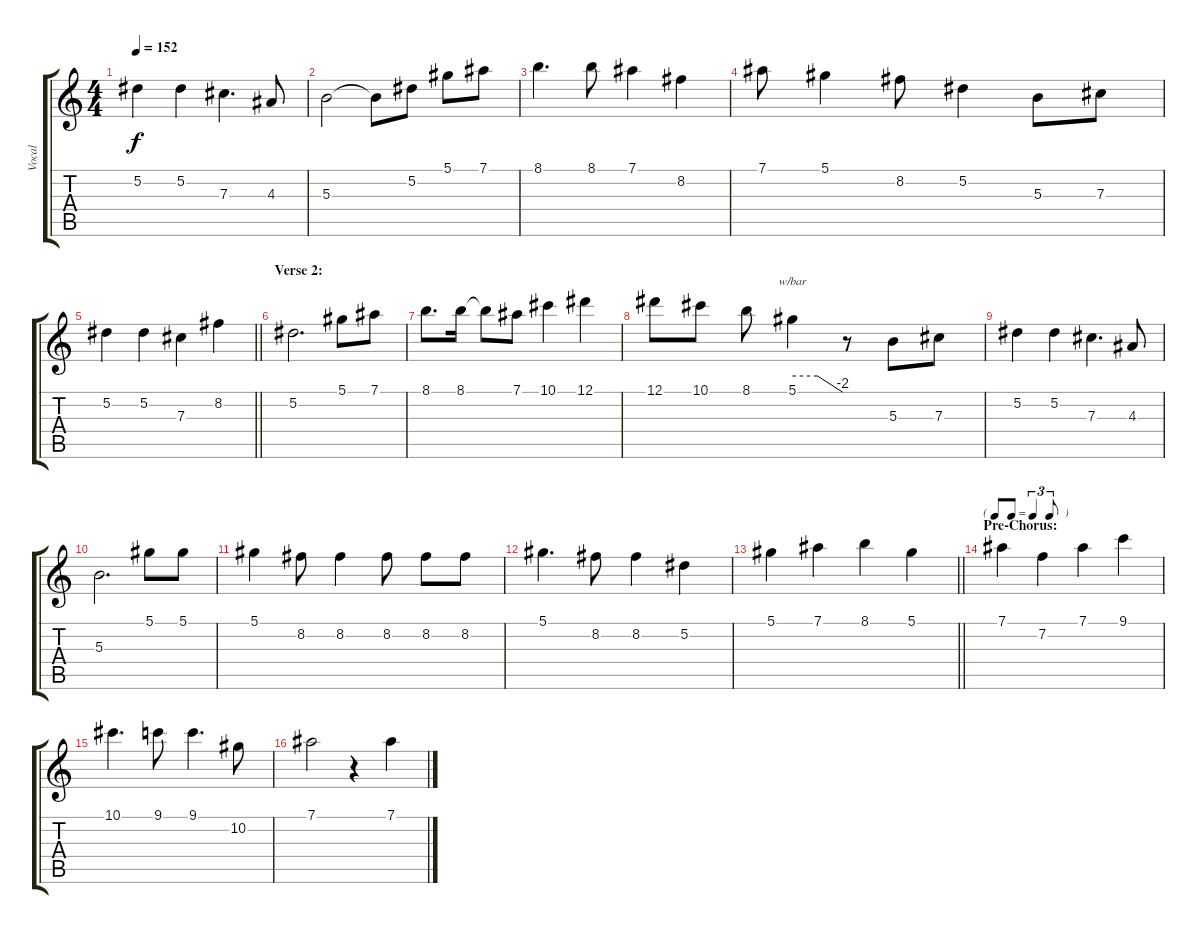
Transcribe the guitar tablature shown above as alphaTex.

\track ("Vocal" "Vocal") {instrument distortionguitar}
\staff {score tabs}
\tuning (Eb4 Bb3 Gb3 Db3 Ab2 Eb2) {hide}
\ts (4 4)
\tempo 152
\clef g2
\ks c
5.2.4{dy f} 5.2.4 7.3.4{d} 4.3.8 |
5.3.2 5.3{t}.8 5.2.8 5.1.8 7.1.8 |
8.1.4{d} 8.1.8 7.1.4 8.2.4 |
7.1.8 5.1.4 8.2.8 5.2.4 5.3.8 7.3.8 |
\barLineRight lightlight
5.2.4 5.2.4 7.3.4 8.2.4 |
\section ("" "Verse 2:")
5.2.2{d} 5.1.8 7.1.8 |
8.1.8{d} 8.1.16 8.1{t}.8 7.1.8 10.1.4 12.1.4 |
12.1.8 10.1.8 8.1.8 5.1.4{tbe (custom default 0 0 30 0 60 -8)} r.8 5.3.8 7.3.8 |
5.2.4 5.2.4 7.3.4{d} 4.3.8 |
5.3.2{d} 5.1.8 5.1.8 |
5.1.4 8.2.8 8.2.4 8.2.8 8.2.8 8.2.8 |
5.1.4{d} 8.2.8 8.2.4 5.2.4 |
\barLineRight lightlight
5.1.4 7.1.4 8.1.4 5.1.4 |
\tf triplet8th
\section ("" "Pre-Chorus:")
7.1.4 7.2.4 7.1.4 9.1.4 |
10.1.4{d} 9.1.8 9.1.4{d} 10.2.8 |
7.1.2 r.4 7.1.4
